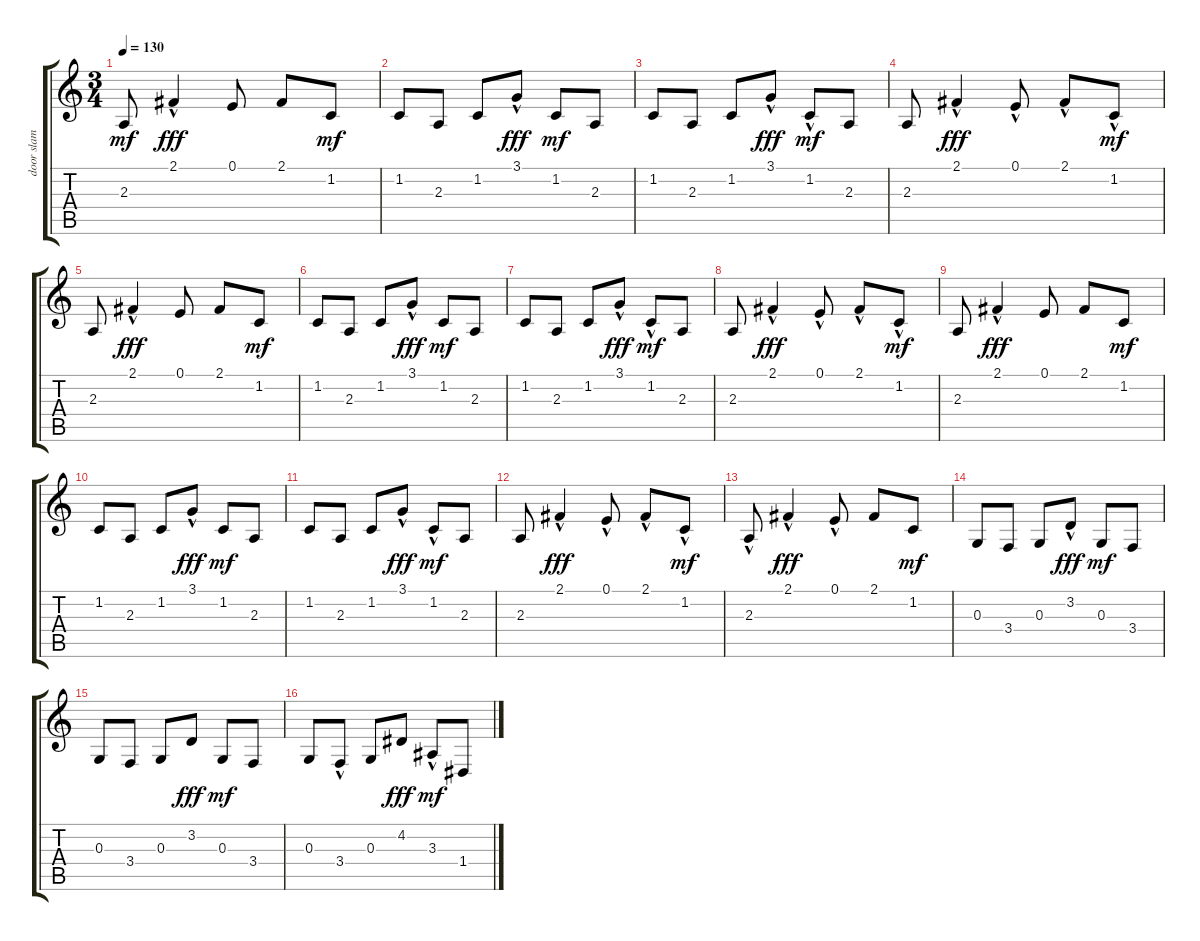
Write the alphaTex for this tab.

\track ("door slam" "door slam") {instrument drawbarorgan}
\staff {score tabs}
\tuning (E4 B3 G3 D3 A2 E2) {hide}
\ts (3 4)
\tempo 130
\clef g2
\ks c
2.3.8{dy mf} 2.1{hac}.4{dy fff} 0.1.8 2.1.8 1.2.8{dy mf} |
1.2.8 2.3.8 1.2.8 3.1{hac}.8{dy fff} 1.2.8{dy mf} 2.3.8 |
1.2.8 2.3.8 1.2.8 3.1{hac}.8{dy fff} 1.2{hac}.8{dy mf} 2.3.8 |
2.3.8 2.1{hac}.4{dy fff} 0.1{hac}.8 2.1{hac}.8 1.2{hac}.8{dy mf} |
2.3.8 2.1{hac}.4{dy fff} 0.1.8 2.1.8 1.2.8{dy mf} |
1.2.8 2.3.8 1.2.8 3.1{hac}.8{dy fff} 1.2.8{dy mf} 2.3.8 |
1.2.8 2.3.8 1.2.8 3.1{hac}.8{dy fff} 1.2{hac}.8{dy mf} 2.3.8 |
2.3.8 2.1{hac}.4{dy fff} 0.1{hac}.8 2.1{hac}.8 1.2{hac}.8{dy mf} |
2.3.8 2.1{hac}.4{dy fff} 0.1.8 2.1.8 1.2.8{dy mf} |
1.2.8 2.3.8 1.2.8 3.1{hac}.8{dy fff} 1.2.8{dy mf} 2.3.8 |
1.2.8 2.3.8 1.2.8 3.1{hac}.8{dy fff} 1.2{hac}.8{dy mf} 2.3.8 |
2.3.8 2.1{hac}.4{dy fff} 0.1{hac}.8 2.1{hac}.8 1.2{hac}.8{dy mf} |
2.3{hac}.8 2.1{hac}.4{dy fff} 0.1{hac}.8 2.1.8 1.2.8{dy mf} |
0.3.8 3.4.8 0.3.8 3.2{hac}.8{dy fff} 0.3.8{dy mf} 3.4.8 |
0.3.8 3.4.8 0.3.8 3.2.8{dy fff} 0.3.8{dy mf} 3.4.8 |
0.3.8 3.4{hac}.8 0.3.8 4.2.8{dy fff} 3.3{hac}.8{dy mf} 1.4.8
